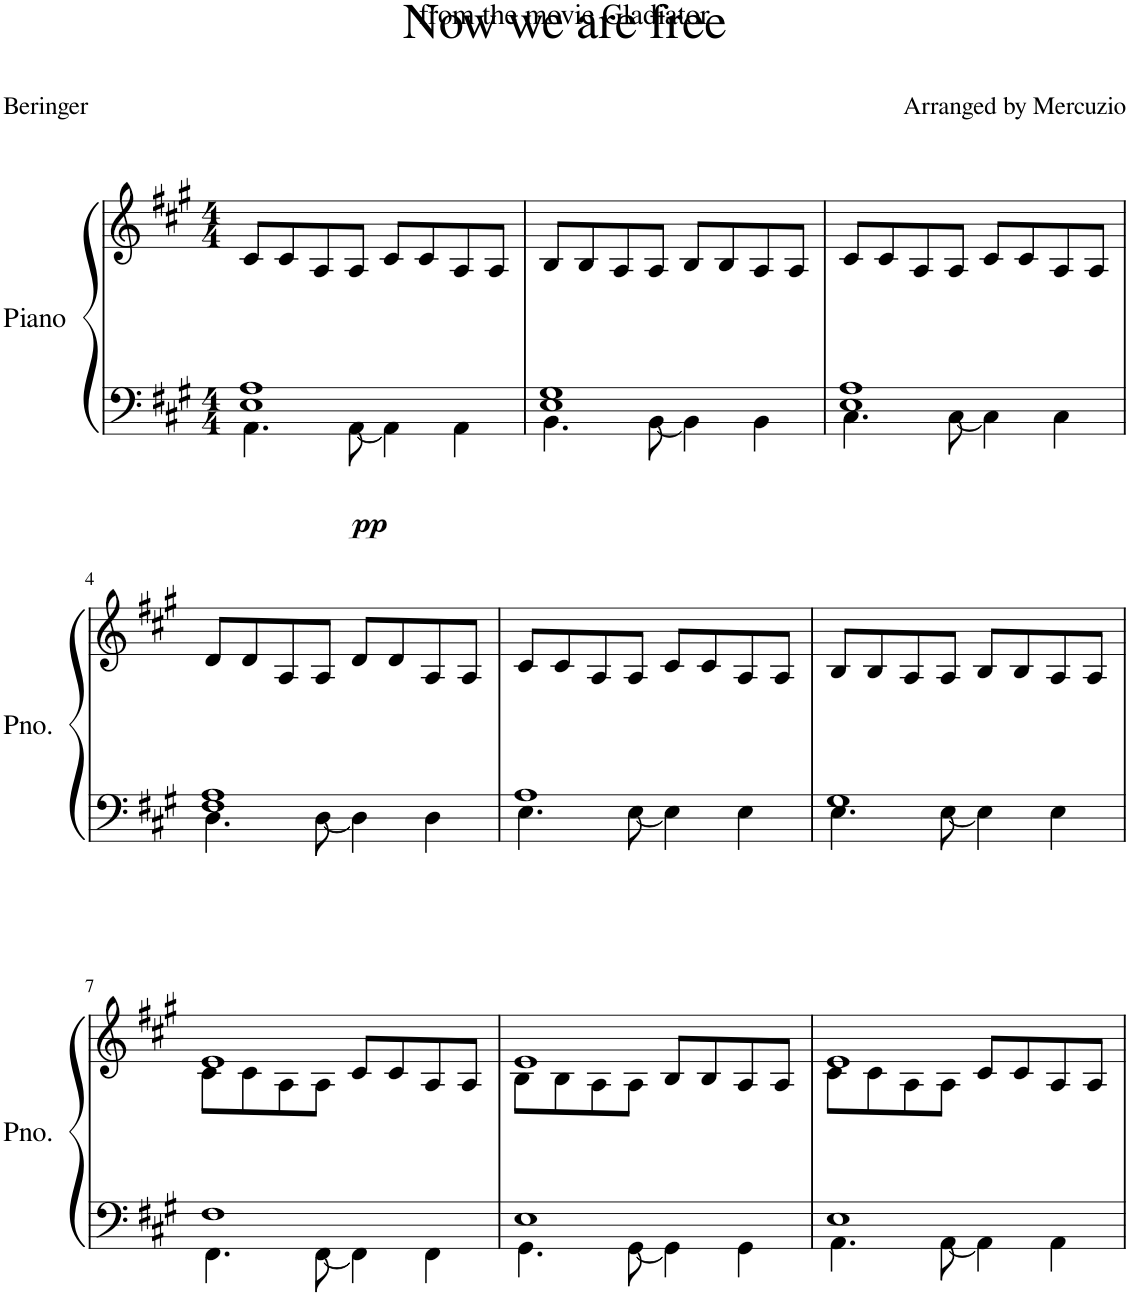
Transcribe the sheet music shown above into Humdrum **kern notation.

**kern	**kern	**dynam
*part1	*part1	*part1
*staff2	*staff1	*staff1/2
*I"Piano	*	*
*I'Pno.	*	*
*clefF4	*clefG2	*
*k[f#c#g#]	*k[f#c#g#]	*
*M4/4	*M4/4	*
=1	=1	=1
*^	*	*
!	!	!	!LO:DY:b=2
1E 1A	4.AA\	8c#/L	pp
.	.	8c#/	.
.	.	8A/	.
.	[8AA\	8A/J	.
.	4AA\]	8c#/L	.
.	.	8c#/	.
.	4AA\	8A/	.
.	.	8A/J	.
=2	=2	=2	=2
1E 1G#	4.BB\	8B/L	.
.	.	8B/	.
.	.	8A/	.
.	[8BB\	8A/J	.
.	4BB\]	8B/L	.
.	.	8B/	.
.	4BB\	8A/	.
.	.	8A/J	.
=3	=3	=3	=3
1E 1A	4.C#\	8c#/L	.
.	.	8c#/	.
.	.	8A/	.
.	[8C#\	8A/J	.
.	4C#\]	8c#/L	.
.	.	8c#/	.
.	4C#\	8A/	.
.	.	8A/J	.
!!LO:LB:g=z
=4	=4	=4	=4
1F# 1A	4.D\	8d/L	.
.	.	8d/	.
.	.	8A/	.
.	[8D\	8A/J	.
.	4D\]	8d/L	.
.	.	8d/	.
.	4D\	8A/	.
.	.	8A/J	.
=5	=5	=5	=5
1A	4.E\	8c#/L	.
.	.	8c#/	.
.	.	8A/	.
.	[8E\	8A/J	.
.	4E\]	8c#/L	.
.	.	8c#/	.
.	4E\	8A/	.
.	.	8A/J	.
=6	=6	=6	=6
1G#	4.E\	8B/L	.
.	.	8B/	.
.	.	8A/	.
.	[8E\	8A/J	.
.	4E\]	8B/L	.
.	.	8B/	.
.	4E\	8A/	.
.	.	8A/J	.
!!LO:LB:g=z
=7	=7	=7	=7
*	*	*^	*
1F#	4.FF#\	8c#\L	1e	.
.	.	8c#\	.	.
.	.	8A\	.	.
.	[8FF#\	8A\J	.	.
.	4FF#\]	8c#/L	.	.
.	.	8c#/	.	.
.	4FF#\	8A/	.	.
.	.	8A/J	.	.
=8	=8	=8	=8	=8
1E	4.GG#\	8B\L	1e	.
.	.	8B\	.	.
.	.	8A\	.	.
.	[8GG#\	8A\J	.	.
.	4GG#\]	8B/L	.	.
.	.	8B/	.	.
.	4GG#\	8A/	.	.
.	.	8A/J	.	.
=9	=9	=9	=9	=9
1E	4.AA\	8c#\L	1e	.
.	.	8c#\	.	.
.	.	8A\	.	.
.	[8AA\	8A\J	.	.
.	4AA\]	8c#/L	.	.
.	.	8c#/	.	.
.	4AA\	8A/	.	.
.	.	8A/J	.	.
*v	*v	*	*	*
*	*v	*v	*
=	=	=
*-	*-	*-
